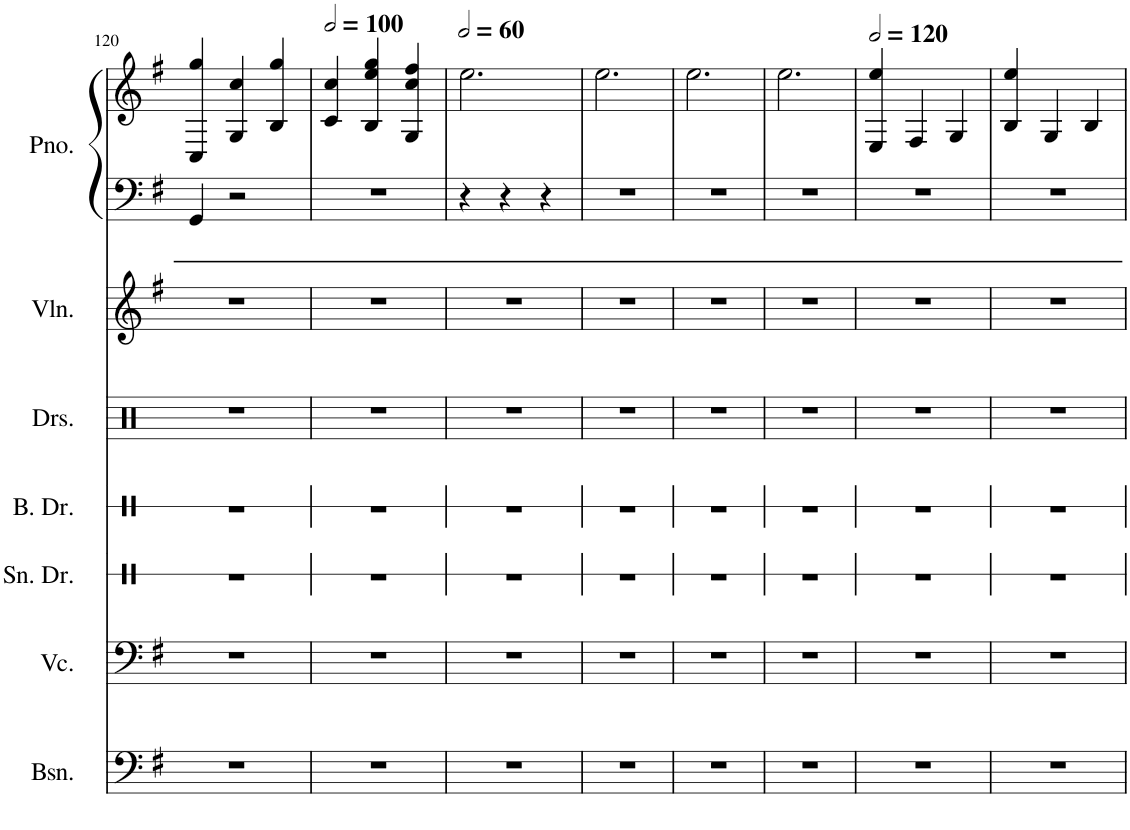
**kern	**kern	**kern	**kern	**kern	**kern	**kern	**kern
*part7	*part6	*part5	*part4	*part3	*part2	*part1	*part1
*staff8	*staff7	*staff6	*staff5	*staff4	*staff3	*staff2	*staff1
*I"Bassoon	*I"Violoncello	*I"Snare Drum	*I"Bass Drum	*I"Drumset	*I"Violin	*I"Piano	*
*I'Bsn.	*I'Vc.	*I'Sn. Dr.	*I'B. Dr.	*I'Drs.	*I'Vln.	*I'Pno.	*
!!LO:PB:g=z
*clefF4	*clefF4	*clefX	*clefX	*clefX	*clefG2	*clefF4	*clefG2
*k[f#]	*k[f#]	*k[]	*k[]	*k[]	*k[f#]	*k[f#]	*k[f#]
*M3/4	*M3/4	*M3/4	*M3/4	*M3/4	*M3/4	*M3/4	*M3/4
=120	=120	=120	=120	=120	=120	=120	=120
2.r	2.r	2.r	2.r	2.r	2.r	4GG/	4C/ 4gg/
.	.	.	.	.	.	2r	4G/ 4cc/
.	.	.	.	.	.	.	4B/ 4gg/
=121	=121	=121	=121	=121	=121	=121	=121
*	*	*	*	*	*	*	*MM200
2.r	2.r	2.r	2.r	2.r	2.r	2.r	4c/ 4cc/
.	.	.	.	.	.	.	4B/ 4ee/ 4gg/
.	.	.	.	.	.	.	4G/ 4cc/ 4ff#/
=122	=122	=122	=122	=122	=122	=122	=122
*	*	*	*	*	*	*	*MM120
2.r	2.r	2.r	2.r	2.r	2.r	4r	2.ee\
.	.	.	.	.	.	4r	.
.	.	.	.	.	.	4r	.
=123	=123	=123	=123	=123	=123	=123	=123
2.r	2.r	2.r	2.r	2.r	2.r	2.r	2.ee\
=124	=124	=124	=124	=124	=124	=124	=124
2.r	2.r	2.r	2.r	2.r	2.r	2.r	2.ee\
=125	=125	=125	=125	=125	=125	=125	=125
2.r	2.r	2.r	2.r	2.r	2.r	2.r	2.ee\
=126	=126	=126	=126	=126	=126	=126	=126
*	*	*	*	*	*	*	*MM240
2.r	2.r	2.r	2.r	2.r	2.r	2.r	4E/ 4ee/
.	.	.	.	.	.	.	4F#/
.	.	.	.	.	.	.	4G/
=127	=127	=127	=127	=127	=127	=127	=127
2.r	2.r	2.r	2.r	2.r	2.r	2.r	4B/ 4ee/
.	.	.	.	.	.	.	4G/
.	.	.	.	.	.	.	4B/
=	=	=	=	=	=	=	=
*-	*-	*-	*-	*-	*-	*-	*-
